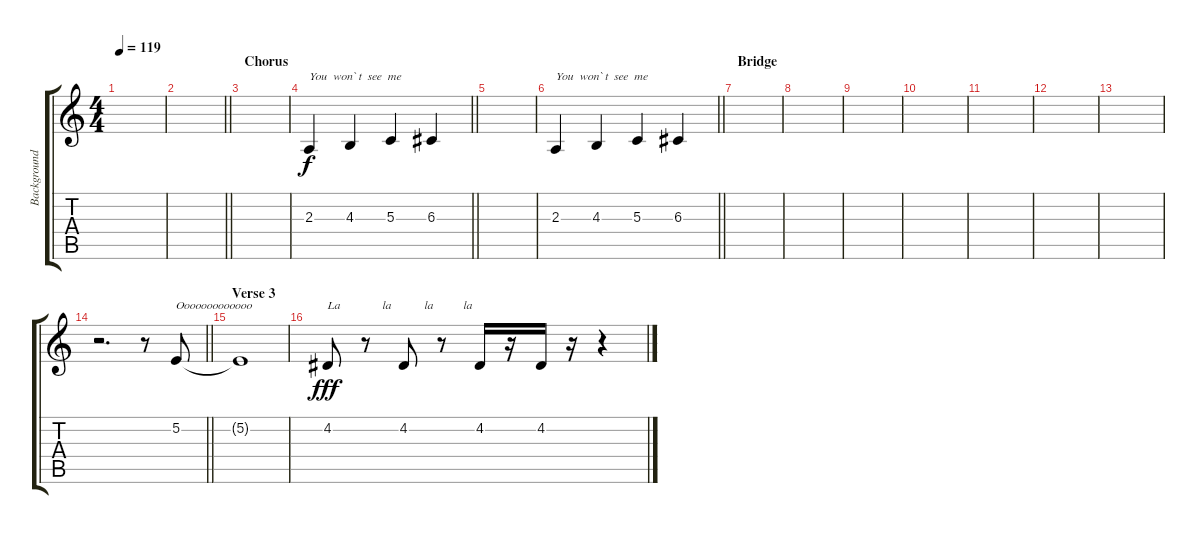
\track ("Background Vocal (George Harrison)" "Background") {instrument altosax}
\staff {score tabs}
\tuning (E4 B3 G3 D3 A2 E2) {hide}
\ts (4 4)
\tempo 119
\clef g2
\ks c
|
\barLineRight lightlight
|
\section ("" "Chorus")
|
\barLineRight lightlight
2.3.4{txt "You  won` t  see  me"} 4.3.4 5.3.4 6.3.4 |
|
\barLineRight lightlight
2.3.4{txt "You  won` t  see  me"} 4.3.4 5.3.4 6.3.4 |
\section ("" "Bridge")
|
|
|
|
|
|
|
\barLineRight lightlight
r.2{d} r.8 5.2.8{txt "Ooooooooooooo"} |
\section ("" "Verse 3")
5.2{t}.1{dy f} |
4.2.8{txt "La              la           la          la" dy fff} r.8 4.2.8 r.8 4.2.16 r.16 4.2.16 r.16 r.4
